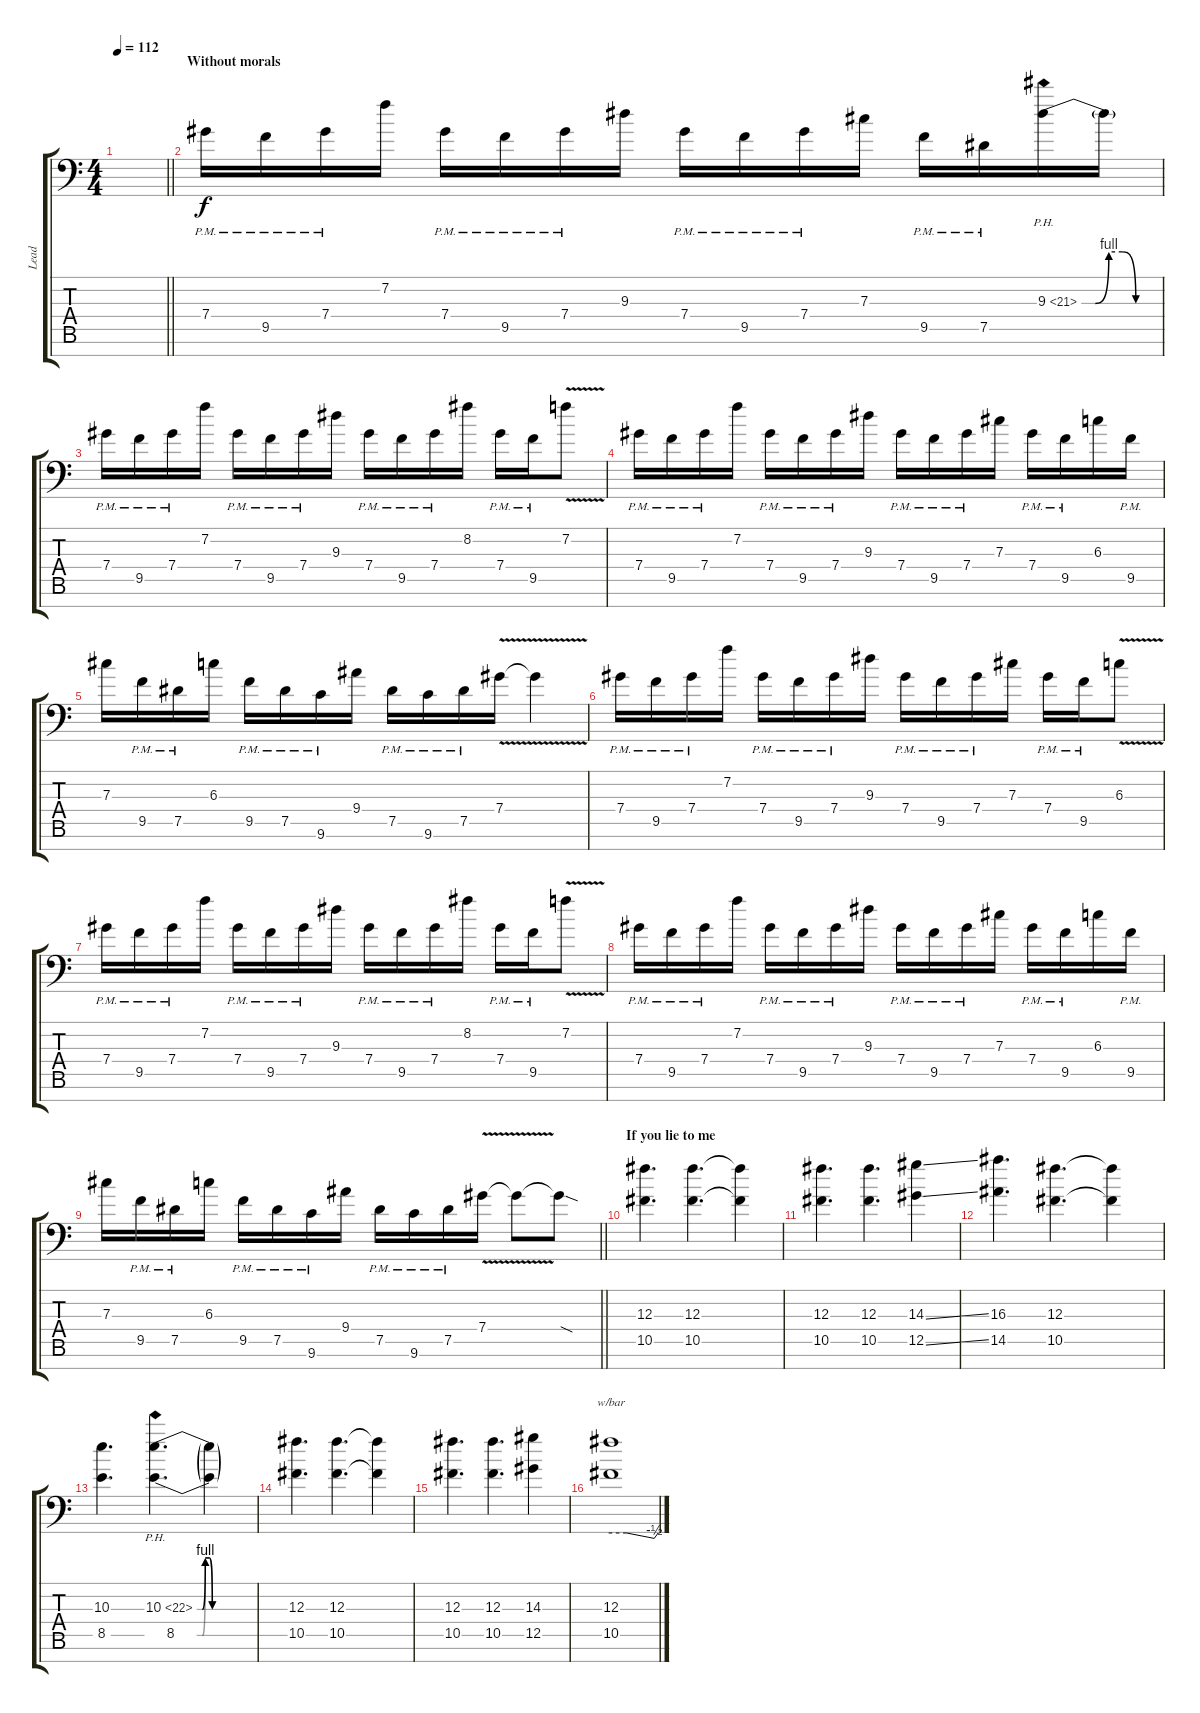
\track ("Lead" "Lead") {instrument distortionguitar}
\staff {score tabs}
\tuning (Eb4 Bb3 Gb3 Db3 Ab2 Eb2 Bb1) {hide}
\ts (4 4)
\tempo 112
\clef f4
\barLineRight lightlight
\ks c
|
\section ("" "Without morals")
7.4{pm}.16 9.5{pm}.16 7.4{pm}.16 7.2.16 7.4{pm}.16 9.5{pm}.16 7.4{pm}.16 9.3.16 7.4{pm}.16 9.5{pm}.16 7.4{pm}.16 7.3.16 9.5{pm}.16 7.5{pm}.16 9.3{be (custom 0 0 10 0 20 4 30 4 40 0 60 0) ph 12}.16 9.3{t}.16 |
7.4{pm}.16 9.5{pm}.16 7.4{pm}.16 7.2.16 7.4{pm}.16 9.5{pm}.16 7.4{pm}.16 9.3.16 7.4{pm}.16 9.5{pm}.16 7.4{pm}.16 8.2.16 7.4{pm}.16 9.5{pm}.16 7.2{v}.8 |
7.4{pm}.16 9.5{pm}.16 7.4{pm}.16 7.2.16 7.4{pm}.16 9.5{pm}.16 7.4{pm}.16 9.3.16 7.4{pm}.16 9.5{pm}.16 7.4{pm}.16 7.3.16 7.4{pm}.16 9.5{pm}.16 6.3.16 9.5{pm}.16 |
7.3.16 9.5{pm}.16 7.5{pm}.16 6.3.16 9.5{pm}.16 7.5{pm}.16 9.6{pm}.16 9.4.16 7.5{pm}.16 9.6{pm}.16 7.5{pm}.16 7.4{v}.16 7.4{t}.4 |
7.4{pm}.16 9.5{pm}.16 7.4{pm}.16 7.2.16 7.4{pm}.16 9.5{pm}.16 7.4{pm}.16 9.3.16 7.4{pm}.16 9.5{pm}.16 7.4{pm}.16 7.3.16 7.4{pm}.16 9.5{pm}.16 6.3{v}.8 |
7.4{pm}.16 9.5{pm}.16 7.4{pm}.16 7.2.16 7.4{pm}.16 9.5{pm}.16 7.4{pm}.16 9.3.16 7.4{pm}.16 9.5{pm}.16 7.4{pm}.16 8.2.16 7.4{pm}.16 9.5{pm}.16 7.2{v}.8 |
7.4{pm}.16 9.5{pm}.16 7.4{pm}.16 7.2.16 7.4{pm}.16 9.5{pm}.16 7.4{pm}.16 9.3.16 7.4{pm}.16 9.5{pm}.16 7.4{pm}.16 7.3.16 7.4{pm}.16 9.5{pm}.16 6.3.16 9.5{pm}.16 |
\barLineRight lightlight
7.3.16 9.5{pm}.16 7.5{pm}.16 6.3.16 9.5{pm}.16 7.5{pm}.16 9.6{pm}.16 9.4.16 7.5{pm}.16 9.6{pm}.16 7.5{pm}.16 7.4{v}.16 7.4{t}.8 7.4{sod t}.8 |
\section ("" "If you lie to me")
(12.3 10.5).4{d} (12.3 10.5).4{d} (12.3{t} 10.5{t}).4 |
(12.3 10.5).4{d} (12.3 10.5).4{d} (14.3{ss} 12.5{ss}).4 |
(16.3 14.5).4{d} (12.3 10.5).4{d} (12.3{t} 10.5{t}).4 |
(10.3 8.5).4{d} (10.3{be (custom 0 0 5 0 8 4 12 4 15 0 60 0) ph 12} 8.5{be (custom 0 0 5 0 8 4 12 4 15 0 60 0)}).4{d} (10.3{t} 8.5{t}).4 |
(12.3 10.5).4{d} (12.3 10.5).4{d} (12.3{t} 10.5{t}).4 |
(12.3 10.5).4{d} (12.3 10.5).4{d} (14.3 12.5).4 |
(12.3 10.5).1{tbe (custom default 0 0 20 0 55 -2 60 0)}
